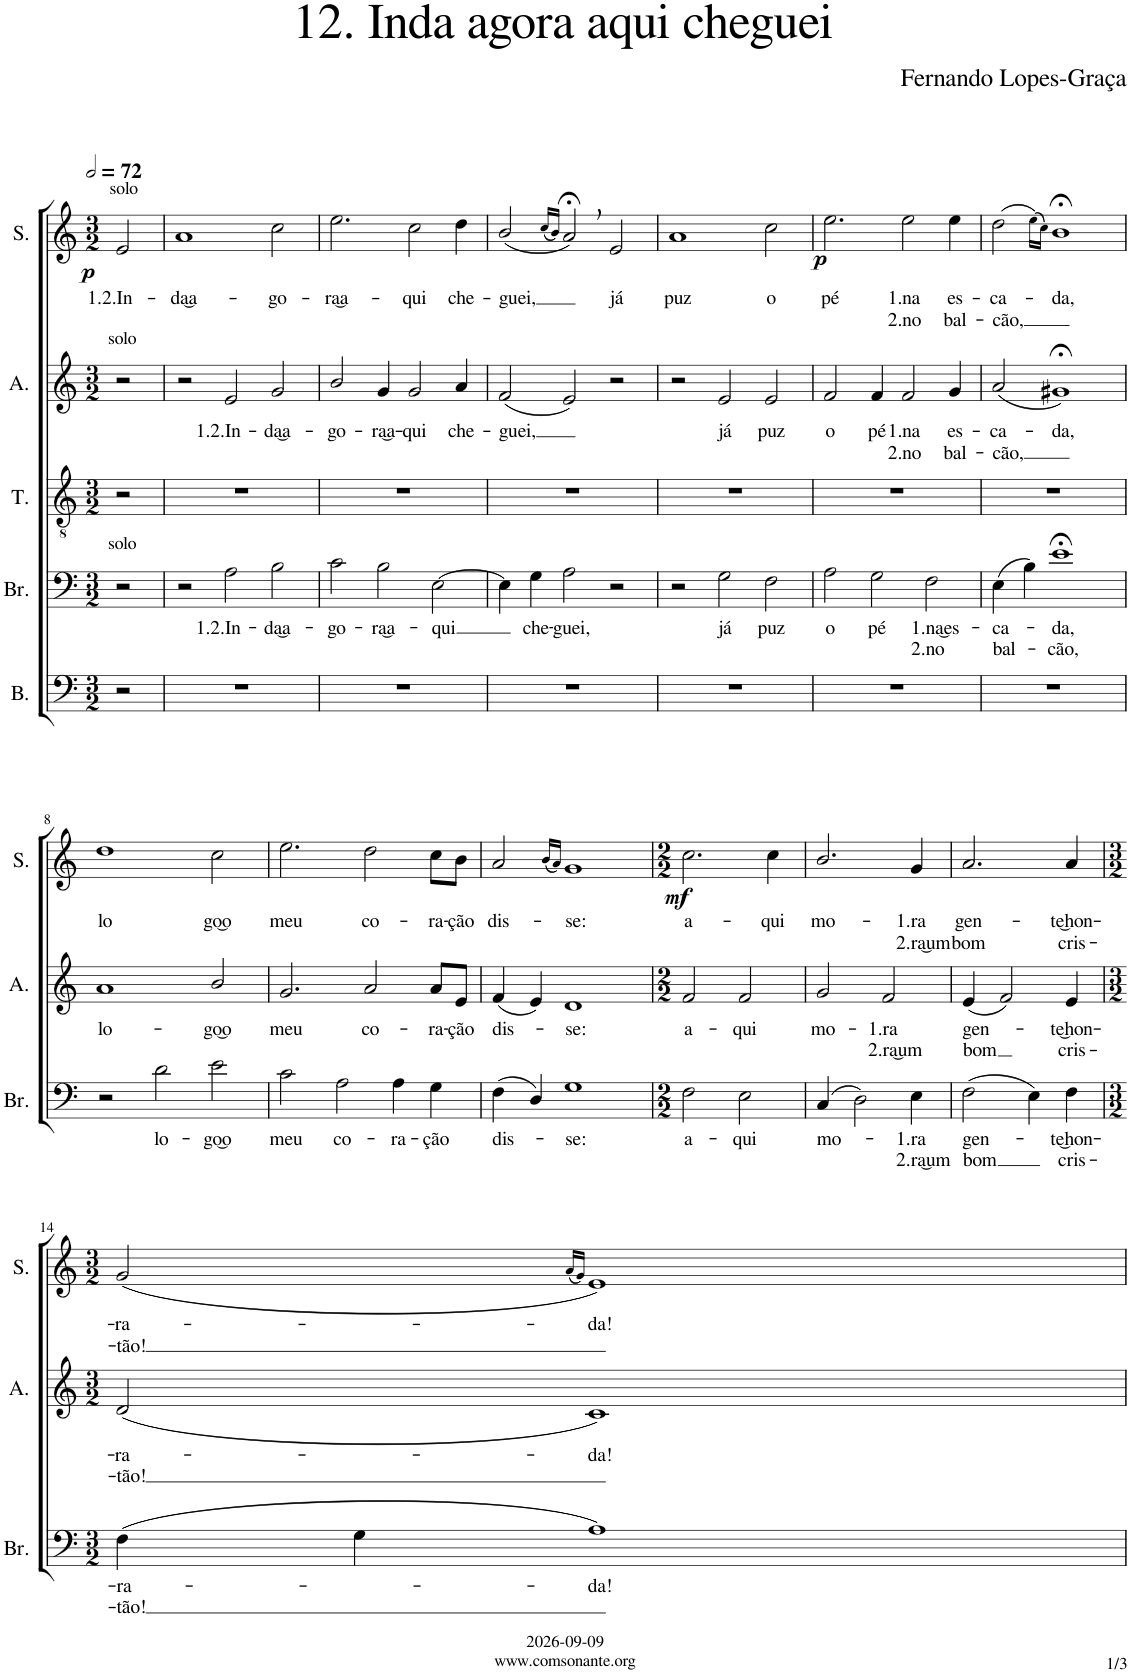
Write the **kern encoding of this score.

**kern	**kern	**text	**text	**kern	**kern	**text	**text	**kern	**text	**text	**dynam
*part5	*part4	*part4	*part4	*part3	*part2	*part2	*part2	*part1	*part1	*part1	*part1
*staff5	*staff4	*staff4	*staff4	*staff3	*staff2	*staff2	*staff2	*staff1	*staff1	*staff1	*staff1
*I"B.	*I"Br.	*	*	*I"T.	*I"A.	*	*	*I"S.	*	*	*
*I'B.	*I'Br.	*	*	*I'T.	*I'A.	*	*	*I'S.	*	*	*
*clefF4	*clefF4	*	*	*clefGv2	*clefG2	*	*	*clefG2	*	*	*
*k[]	*k[]	*	*	*k[]	*k[]	*	*	*k[]	*	*	*
*M3/2	*M3/2	*	*	*M3/2	*M3/2	*	*	*M3/2	*	*	*
*MM144	*MM144	*	*	*MM144	*MM144	*	*	*MM144	*	*	*
=1	=1	=1	=1	=1	=1	=1	=1	=1	=1	=1	=1
!	!	!	!	!	!	!	!	!LO:TX:a:t=solo	!	!	!
!	!	!	!	!	!LO:TX:a:t=solo	!	!	!	!	!	!
!	!LO:TX:a:t=solo	!	!	!	!	!	!	!	!	!	!
!	!	!	!	!	!	!	!	!	!LO:LY:b	!	!LO:DY:b
2r	2r	.	.	2r	2r	.	.	2e/	1.2.In-	.	p
=2	=2	=2	=2	=2	=2	=2	=2	=2	=2	=2	=2
!	!	!	!	!	!	!	!	!	!LO:LY:b	!	!
1.r	2r	.	.	1.r	2r	.	.	1a	-da͜a-	.	.
!	!	!LO:LY:b	!	!	!	!LO:LY:b	!	!	!	!	!
.	2A\	1.2.In-	.	.	2e/	1.2.In-	.	.	.	.	.
!	!	!LO:LY:b	!	!	!	!LO:LY:b	!	!	!LO:LY:b	!	!
.	2B\	-da͜a-	.	.	2g/	-da͜a-	.	2cc\	-go-	.	.
=3	=3	=3	=3	=3	=3	=3	=3	=3	=3	=3	=3
!	!	!LO:LY:b	!	!	!	!LO:LY:b	!	!	!LO:LY:b	!	!
1.r	2c\	-go-	.	1.r	2b/	-go-	.	2.ee\	-ra͜a-	.	.
!	!	!LO:LY:b	!	!	!	!LO:LY:b	!	!	!	!	!
.	2B\	-ra͜a-	.	.	4g/	-ra͜a-	.	.	.	.	.
!	!	!	!	!	!	!LO:LY:b	!	!	!LO:LY:b	!	!
.	.	.	.	.	2g/	-qui	.	2cc\	-qui	.	.
!	!	!LO:LY:b	!	!	!	!	!	!	!	!	!
.	[2E\	-qui	.	.	.	.	.	.	.	.	.
!	!	!	!	!	!	!LO:LY:b	!	!	!LO:LY:b	!	!
.	.	.	.	.	4a/	che-	.	4dd\	che-	.	.
=4	=4	=4	=4	=4	=4	=4	=4	=4	=4	=4	=4
!	!	!	!	!	!	!LO:LY:b	!	!	!LO:LY:b	!	!
1.r	4E\]	.	.	1.r	(2f/	-guei,	.	(2b/	-guei,	.	.
!	!	!LO:LY:b	!	!	!	!	!	!	!	!	!
.	4G\	che-	.	.	.	.	.	.	.	.	.
.	.	.	.	.	.	.	.	(16qcc/LL	.	.	.
.	.	.	.	.	.	.	.	16qb/JJ)	.	.	.
!	!	!LO:LY:b	!	!	!	!	!	!	!	!	!
.	2A\	-guei,	.	.	2e/)	.	.	2a;<,/)	.	.	.
!	!	!	!	!	!	!	!	!	!LO:LY:b	!	!
.	2r	.	.	.	2r	.	.	2e/	já	.	.
=5	=5	=5	=5	=5	=5	=5	=5	=5	=5	=5	=5
!	!	!	!	!	!	!	!	!	!LO:LY:b	!	!
1.r	2r	.	.	1.r	2r	.	.	1a	puz	.	.
!	!	!LO:LY:b	!	!	!	!LO:LY:b	!	!	!	!	!
.	2G\	já	.	.	2e/	já	.	.	.	.	.
!	!	!LO:LY:b	!	!	!	!LO:LY:b	!	!	!LO:LY:b	!	!
.	2F\	puz	.	.	2e/	puz	.	2cc\	o	.	.
=6	=6	=6	=6	=6	=6	=6	=6	=6	=6	=6	=6
!	!	!LO:LY:b	!	!	!	!LO:LY:b	!	!	!LO:LY:b	!	!LO:DY:b
1.r	2A\	o	.	1.r	2f/	o	.	2.ee\	pé	.	p
!	!	!LO:LY:b	!	!	!	!LO:LY:b	!	!	!	!	!
.	2G\	pé	.	.	4f/	pé	.	.	.	.	.
!	!	!	!	!	!	!LO:LY:b	!LO:LY:b	!	!LO:LY:b	!LO:LY:b	!
.	.	.	.	.	2f/	1.na	2.no	2ee\	1.na	2.no	.
!	!	!LO:LY:b	!LO:LY:b	!	!	!	!	!	!	!	!
.	2F\	1.na͜es-	2.no	.	.	.	.	.	.	.	.
!	!	!	!	!	!	!LO:LY:b	!LO:LY:b	!	!LO:LY:b	!LO:LY:b	!
.	.	.	.	.	4g/	es-	bal-	4ee\	es-	bal-	.
=7	=7	=7	=7	=7	=7	=7	=7	=7	=7	=7	=7
!	!	!LO:LY:b	!LO:LY:b	!	!	!LO:LY:b	!LO:LY:b	!	!LO:LY:b	!LO:LY:b	!
1.r	(4E\	-ca-	bal-	1.r	(2a/	-ca-	-cão,	(2dd\	-ca-	-cão,	.
.	4B\)	.	.	.	.	.	.	.	.	.	.
.	.	.	.	.	.	.	.	(16qee\LL)	.	.	.
.	.	.	.	.	.	.	.	16qcc\JJ)	.	.	.
!	!	!LO:LY:b	!LO:LY:b	!	!	!LO:LY:b	!	!	!LO:LY:b	!	!
.	1e;<	-da,	-cão,	.	1g#X;<)	-da,	.	1b;<	-da,	.	.
!!LO:LB:g=z
=8	=8	=8	=8	=8	=8	=8	=8	=8	=8	=8	=8
!	!	!	!	!	!	!LO:LY:b	!	!	!LO:LY:b	!	!
1.r	2r	.	.	1.r	1a	lo-	.	1dd	lo	.	.
!	!	!LO:LY:b	!	!	!	!	!	!	!	!	!
.	2d\	lo-	.	.	.	.	.	.	.	.	.
!	!	!LO:LY:b	!	!	!	!LO:LY:b	!	!	!LO:LY:b	!	!
.	2e\	-go͜o	.	.	2b/	-go͜o	.	2cc\	go͜o	.	.
=9	=9	=9	=9	=9	=9	=9	=9	=9	=9	=9	=9
!	!	!LO:LY:b	!	!	!	!LO:LY:b	!	!	!LO:LY:b	!	!
1.r	2c\	meu	.	1.r	2.g/	meu	.	2.ee\	meu	.	.
!	!	!LO:LY:b	!	!	!	!	!	!	!	!	!
.	2A\	co-	.	.	.	.	.	.	.	.	.
!	!	!	!	!	!	!LO:LY:b	!	!	!LO:LY:b	!	!
.	.	.	.	.	2a/	co-	.	2dd\	co-	.	.
!	!	!LO:LY:b	!	!	!	!	!	!	!	!	!
.	4A\	-ra-	.	.	.	.	.	.	.	.	.
!	!	!LO:LY:b	!	!	!	!LO:LY:b	!	!	!LO:LY:b	!	!
.	4G\	-ção	.	.	8a/L	-ra-	.	8cc\L	-ra-	.	.
!	!	!	!	!	!	!LO:LY:b	!	!	!LO:LY:b	!	!
.	.	.	.	.	8e/J	-ção	.	8b\J	-ção	.	.
=10	=10	=10	=10	=10	=10	=10	=10	=10	=10	=10	=10
!	!	!LO:LY:b	!	!	!	!LO:LY:b	!	!	!LO:LY:b	!	!
1.r	(4F\	dis-	.	1.r	(4f/	dis-	.	2a/	dis-	.	.
.	4D/)	.	.	.	4e/)	.	.	.	.	.	.
.	.	.	.	.	.	.	.	(16qb/LL	.	.	.
.	.	.	.	.	.	.	.	16qa/JJ)	.	.	.
!	!	!LO:LY:b	!	!	!	!LO:LY:b	!	!	!LO:LY:b	!	!
.	1G	-se:	.	.	1d	-se:	.	1g	-se:	.	.
=11	=11	=11	=11	=11	=11	=11	=11	=11	=11	=11	=11
*M2/2	*M2/2	*	*	*M2/2	*M2/2	*	*	*M2/2	*	*	*
!	!	!LO:LY:b	!	!	!	!LO:LY:b	!	!	!LO:LY:b	!	!LO:DY:b
1r	2F\	a-	.	1r	2f/	a-	.	2.cc\	a-	.	mf
!	!	!LO:LY:b	!	!	!	!LO:LY:b	!	!	!	!	!
.	2E\	-qui	.	.	2f/	-qui	.	.	.	.	.
!	!	!	!	!	!	!	!	!	!LO:LY:b	!	!
.	.	.	.	.	.	.	.	4cc\	-qui	.	.
=12	=12	=12	=12	=12	=12	=12	=12	=12	=12	=12	=12
!	!	!LO:LY:b	!	!	!	!LO:LY:b	!	!	!LO:LY:b	!	!
1r	(4C/	mo-	.	1r	2g/	mo-	.	2.b/	mo-	.	.
.	2D\)	.	.	.	.	.	.	.	.	.	.
!	!	!	!	!	!	!LO:LY:b	!LO:LY:b	!	!	!	!
.	.	.	.	.	2f/	-1.ra	2.ra͜um	.	.	.	.
!	!	!LO:LY:b	!LO:LY:b	!	!	!	!	!	!LO:LY:b	!LO:LY:b	!
.	4E\	-1.ra	2.ra͜um	.	.	.	.	4g/	-1.ra	2.ra͜um	.
=13	=13	=13	=13	=13	=13	=13	=13	=13	=13	=13	=13
!	!	!LO:LY:b	!LO:LY:b	!	!	!LO:LY:b	!LO:LY:b	!	!LO:LY:b	!LO:LY:b	!
1r	(2F\	gen-	bom	1r	(4e/	gen-	bom	2.a/	gen-	bom	.
.	.	.	.	.	2f/)	.	.	.	.	.	.
.	4E\)	.	.	.	.	.	.	.	.	.	.
!	!	!LO:LY:b	!LO:LY:b	!	!	!LO:LY:b	!LO:LY:b	!	!LO:LY:b	!LO:LY:b	!
.	4F\	-te͜hon-	cris-	.	4e/	-te͜hon-	cris-	4a/	-te͜hon-	cris-	.
!!LO:LB:g=z
=14	=14	=14	=14	=14	=14	=14	=14	=14	=14	=14	=14
*M3/2	*M3/2	*	*	*M3/2	*M3/2	*	*	*M3/2	*	*	*
!	!	!LO:LY:b	!LO:LY:b	!	!	!LO:LY:b	!LO:LY:b	!	!LO:LY:b	!LO:LY:b	!
1.r	(4F\	-ra-	-tão!	1.r	(2d/	-ra-	-tão!	(2g/	-ra-	-tão!	.
.	4G\	.	.	.	.	.	.	.	.	.	.
.	.	.	.	.	.	.	.	(16qa/LL	.	.	.
.	.	.	.	.	.	.	.	16qg/JJ)	.	.	.
!	!	!LO:LY:b	!	!	!	!LO:LY:b	!	!	!LO:LY:b	!	!
.	1A)	-da!	.	.	1c)	-da!	.	1e)	-da!	.	.
=	=	=	=	=	=	=	=	=	=	=	=
*-	*-	*-	*-	*-	*-	*-	*-	*-	*-	*-	*-
